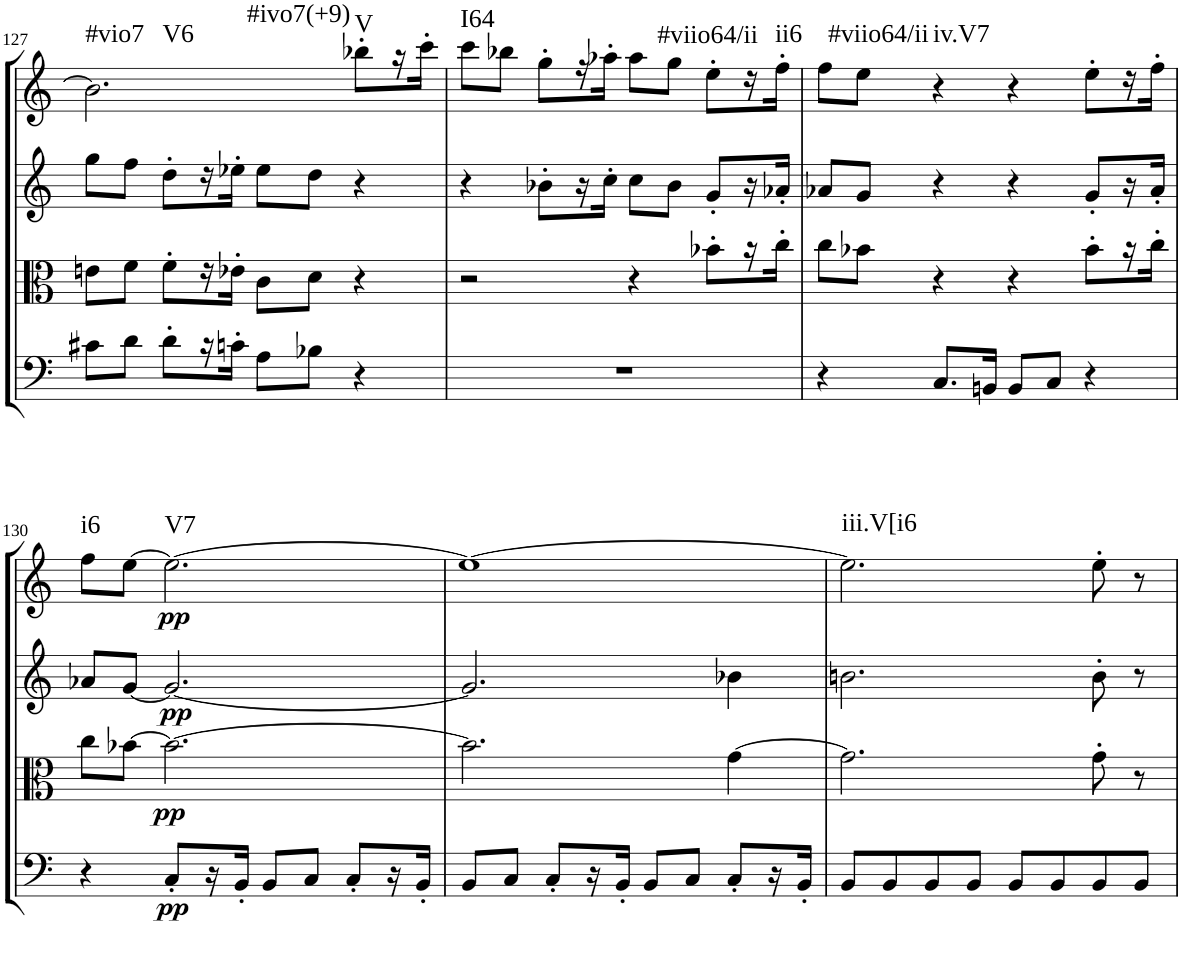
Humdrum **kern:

**kern	**dynam	**kern	**dynam	**kern	**dynam	**kern	**dynam	**harte
*part4	*part4	*part3	*part3	*part2	*part2	*part1	*part1	*part1
*staff4	*staff4	*staff3	*staff3	*staff2	*staff2	*staff1	*staff1	*
*I"Cello	*	*I"Viola	*	*I"2nd Violin	*	*I"1st Violin	*	*
*	*	*I'Vla	*	*I'Vln	*	*I'Vln	*	*
!!LO:PB:g=z
*clefF4	*	*clefC3	*	*clefG2	*	*clefG2	*	*
*k[]	*	*k[]	*	*k[]	*	*k[]	*	*
*M4/4	*	*M4/4	*	*M4/4	*	*M4/4	*	*
*met(c)	*	*met(c)	*	*met(c)	*	*met(c)	*	*
=127	=127	=127	=127	=127	=127	=127	=127	=127
!	!	!	!	!	!	!	!	!LO:H:n=1:kt=#vio7
!	!	!	!	!	!	!	!	!LO:H:n=2:kt=V6
!	!	!	!	!	!	!	!	!LO:H:n=3:kt=#ivo7(+9)
8c#X\L	.	8en\L	.	8gg\L	.	2.b-\]	.	N N N
8d\J	.	8f\J	.	8ff\J	.	.	.	.
8d'\L	.	8f'\L	.	8dd'\L	.	.	.	.
16r	.	16r	.	16r	.	.	.	.
16cn'\JJ	.	16e-X'\JJ	.	16ee-X'\JJ	.	.	.	.
8A\L	.	8c\L	.	8ee-\L	.	.	.	.
8B-X\J	.	8d\J	.	8dd\J	.	.	.	.
!	!	!	!	!	!	!	!	!LO:H:kt=V
4r	.	4r	.	4r	.	8bb-X'\L	.	N
.	.	.	.	.	.	16r	.	.
.	.	.	.	.	.	16ccc'\JJ	.	.
=128	=128	=128	=128	=128	=128	=128	=128	=128
!	!	!	!	!	!	!	!	!LO:H:kt=I64
1r	.	2r	.	4r	.	8ccc\L	.	N
.	.	.	.	.	.	8bb-X\J	.	.
.	.	.	.	8b-X'\L	.	8gg'\L	.	.
.	.	.	.	16r	.	16r	.	.
.	.	.	.	16cc'\JJ	.	16aa-X'\JJ	.	.
.	.	4r	.	8cc\L	.	8aa-\L	.	.
.	.	.	.	8b-\J	.	8gg\J	.	.
!	!	!	!	!	!	!	!	!LO:H:kt=#viio64/ii
.	.	8b-X'\L	.	8g'/L	.	8ee'\L	.	N
.	.	16r	.	16r	.	16r	.	.
!	!	!	!	!	!	!	!	!LO:H:kt=ii6
.	.	16cc'\JJ	.	16a-X'/JJ	.	16ff'\JJ	.	N
=129	=129	=129	=129	=129	=129	=129	=129	=129
4r	.	8cc\L	.	8a-X/L	.	8ff\L	.	.
!	!	!	!	!	!	!	!	!LO:H:kt=#viio64/ii
.	.	8b-X\J	.	8g/J	.	8ee\J	.	N
!	!	!	!	!	!	!	!	!LO:H:kt=iv.V7
8.C/L	.	4r	.	4r	.	4r	.	N
16BBn/Jk	.	.	.	.	.	.	.	.
8BB/L	.	4r	.	4r	.	4r	.	.
8C/J	.	.	.	.	.	.	.	.
4r	.	8b-'\L	.	8g'/L	.	8ee'\L	.	.
.	.	16r	.	16r	.	16r	.	.
.	.	16cc'\JJ	.	16a-'/JJ	.	16ff'\JJ	.	.
!!LO:LB:g=z
=130	=130	=130	=130	=130	=130	=130	=130	=130
!	!	!	!	!	!	!	!	!LO:H:kt=i6
4r	.	8cc\L	.	8a-X/L	.	8ff\L	.	N
.	.	[8b-X\J	.	[8g/J	.	[8ee\J	.	.
!	!LO:DY:b	!	!LO:DY:b	!	!LO:DY:b	!	!LO:DY:b	!LO:H:kt=V7
8C'/L	pp	2.b-\_	pp	2.g/_	pp	2.ee\_	pp	N
16r	.	.	.	.	.	.	.	.
16BB'/JJ	.	.	.	.	.	.	.	.
8BB/L	.	.	.	.	.	.	.	.
8C/J	.	.	.	.	.	.	.	.
8C'/L	.	.	.	.	.	.	.	.
16r	.	.	.	.	.	.	.	.
16BB'/JJ	.	.	.	.	.	.	.	.
=131	=131	=131	=131	=131	=131	=131	=131	=131
8BB/L	.	2.b-\]	.	2.g/]	.	1ee_	.	.
8C/J	.	.	.	.	.	.	.	.
8C'/L	.	.	.	.	.	.	.	.
16r	.	.	.	.	.	.	.	.
16BB'/JJ	.	.	.	.	.	.	.	.
8BB/L	.	.	.	.	.	.	.	.
8C/J	.	.	.	.	.	.	.	.
8C'/L	.	[4g\	.	4b-X\	.	.	.	.
16r	.	.	.	.	.	.	.	.
16BB'/JJ	.	.	.	.	.	.	.	.
=132	=132	=132	=132	=132	=132	=132	=132	=132
!	!	!	!	!	!	!	!	!LO:H:kt=iii.V[i6
8BB/L	.	2.g\]	.	2.bn\	.	2.ee\]	.	N
8BB/	.	.	.	.	.	.	.	.
8BB/	.	.	.	.	.	.	.	.
8BB/J	.	.	.	.	.	.	.	.
8BB/L	.	.	.	.	.	.	.	.
8BB/	.	.	.	.	.	.	.	.
8BB/	.	8g'\	.	8b'\	.	8ee'\	.	.
8BB/J	.	8r	.	8r	.	8r	.	.
=	=	=	=	=	=	=	=	=
*-	*-	*-	*-	*-	*-	*-	*-	*-
